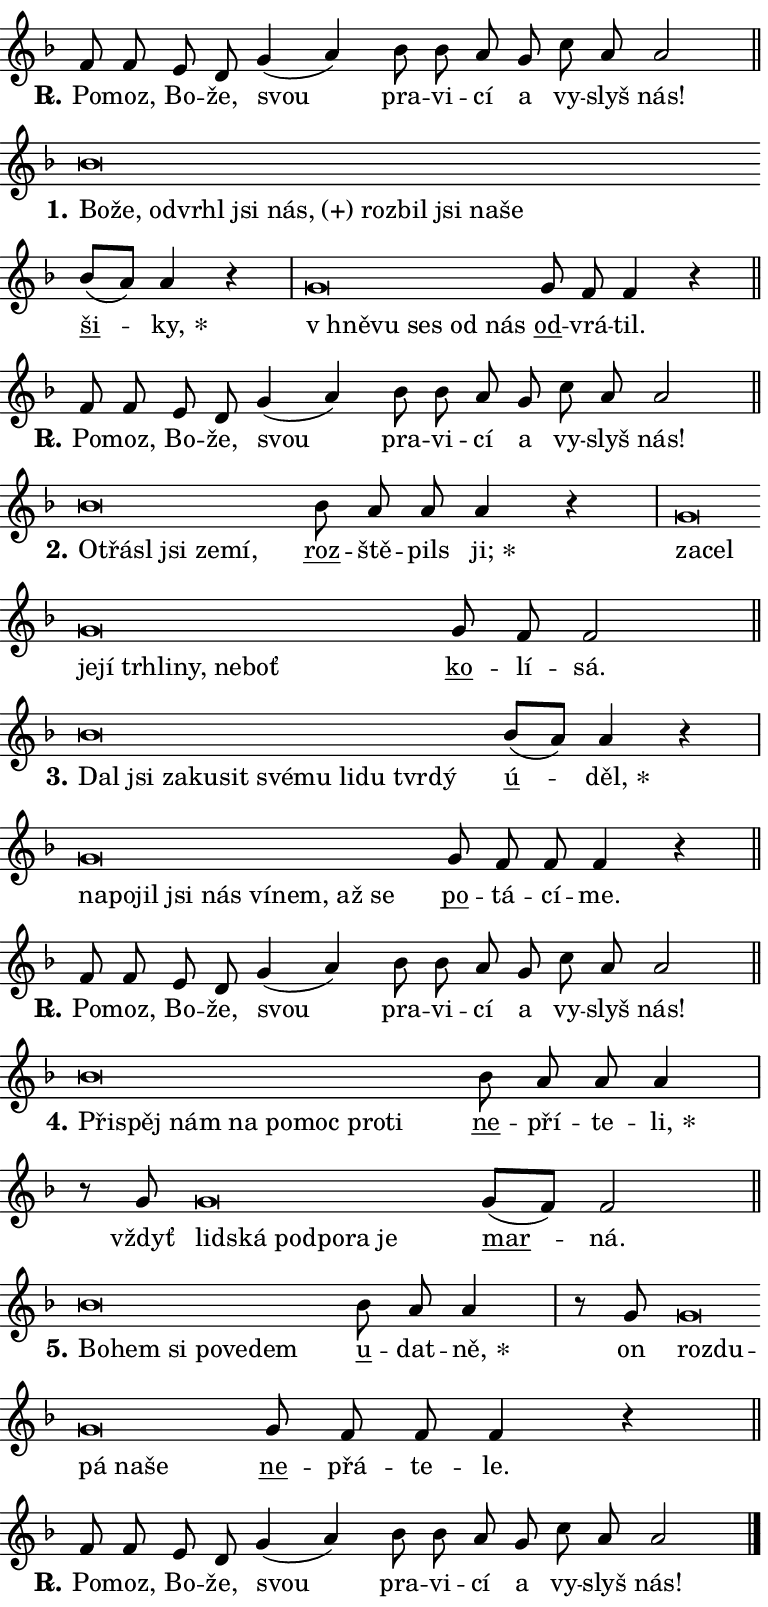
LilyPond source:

\version "2.24.0"
\header { tagline = "" }
\paper {
  indent = 0\cm
  top-margin = 0\cm
  right-margin = 0.13\cm % to fit lyric hyphens
  bottom-margin = 0\cm
  left-margin = 0\cm
  paper-width = 13\cm
  page-breaking = #ly:one-page-breaking
  system-system-spacing.basic-distance = #11
  score-system-spacing.basic-distance = #11
  ragged-last = ##f
}


%% Author: Thomas Morley
%% https://lists.gnu.org/archive/html/lilypond-user/2020-05/msg00002.html
#(define (line-position grob)
"Returns position of @var[grob} in current system:
   @code{'start}, if at first time-step
   @code{'end}, if at last time-step
   @code{'middle} otherwise
"
  (let* ((col (ly:item-get-column grob))
         (ln (ly:grob-object col 'left-neighbor))
         (rn (ly:grob-object col 'right-neighbor))
         (col-to-check-left (if (ly:grob? ln) ln col))
         (col-to-check-right (if (ly:grob? rn) rn col))
         (break-dir-left
           (and
             (ly:grob-property col-to-check-left 'non-musical #f)
             (ly:item-break-dir col-to-check-left)))
         (break-dir-right
           (and
             (ly:grob-property col-to-check-right 'non-musical #f)
             (ly:item-break-dir col-to-check-right))))
        (cond ((eqv? 1 break-dir-left) 'start)
              ((eqv? -1 break-dir-right) 'end)
              (else 'middle))))

#(define (tranparent-at-line-position vctor)
  (lambda (grob)
  "Relying on @code{line-position} select the relevant enry from @var{vctor}.
Used to determine transparency,"
    (case (line-position grob)
      ((end) (not (vector-ref vctor 0)))
      ((middle) (not (vector-ref vctor 1)))
      ((start) (not (vector-ref vctor 2))))))

noteHeadBreakVisibility =
#(define-music-function (break-visibility)(vector?)
"Makes @code{NoteHead}s transparent relying on @var{break-visibility}"
#{
  \override NoteHead.transparent =
    #(tranparent-at-line-position break-visibility)
#})

#(define delete-ledgers-for-transparent-note-heads
  (lambda (grob)
    "Reads whether a @code{NoteHead} is transparent.
If so this @code{NoteHead} is removed from @code{'note-heads} from
@var{grob}, which is supposed to be @code{LedgerLineSpanner}.
As a result ledgers are not printed for this @code{NoteHead}"
    (let* ((nhds-array (ly:grob-object grob 'note-heads))
           (nhds-list
             (if (ly:grob-array? nhds-array)
                 (ly:grob-array->list nhds-array)
                 '()))
           ;; Relies on the transparent-property being done before
           ;; Staff.LedgerLineSpanner.after-line-breaking is executed.
           ;; This is fragile ...
           (to-keep
             (remove
               (lambda (nhd)
                 (ly:grob-property nhd 'transparent #f))
               nhds-list)))
      ;; TODO find a better method to iterate over grob-arrays, similiar
      ;; to filter/remove etc for lists
      ;; For now rebuilt from scratch
      (set! (ly:grob-object grob 'note-heads)  '())
      (for-each
        (lambda (nhd)
          (ly:pointer-group-interface::add-grob grob 'note-heads nhd))
        to-keep))))

squashNotes = {
  \override NoteHead.X-extent = #'(-0.2 . 0.2)
  \override NoteHead.Y-extent = #'(-0.75 . 0)
  \override NoteHead.stencil =
    #(lambda (grob)
       (let ((pos (ly:grob-property grob 'staff-position)))
         (begin
           (if (< pos -7) (display "ERROR: Lower brevis then expected\n") (display ""))
           (if (<= pos -6) ly:text-interface::print ly:note-head::print))))
}
unSquashNotes = {
  \revert NoteHead.X-extent
  \revert NoteHead.Y-extent
  \revert NoteHead.stencil
}

hideNotes = \noteHeadBreakVisibility #begin-of-line-visible
unHideNotes = \noteHeadBreakVisibility #all-visible

% work-around for resetting accidentals
% https://lilypond.org/doc/v2.23/Documentation/notation/displaying-rhythms#unmetered-music
cadenzaMeasure = {
  \cadenzaOff
  \partial 1024 s1024
  \cadenzaOn
}

#(define-markup-command (accent layout props text) (markup?)
  "Underline accented syllable"
  (interpret-markup layout props
    #{\markup \override #'(offset . 4.3) \underline { #text }#}))

responsum = \markup \concat {
  "R" \hspace #-1.05 \path #0.1 #'((moveto 0 0.07) (lineto 0.9 0.8)) \hspace #0.05 "."
}

spaceSize = #0.6828661417322834 % exact space size for TeX Gyre Schola

\layout {
  \context {
    \Staff
    \remove "Time_signature_engraver"
    \override LedgerLineSpanner.after-line-breaking = #delete-ledgers-for-transparent-note-heads
  }
  \context {
    \Lyrics {
      \override LyricSpace.minimum-distance = \spaceSize
      \override LyricText.font-name = #"TeX Gyre Schola"
      \override LyricText.font-size = 1
      \override StanzaNumber.font-name = #"TeX Gyre Schola Bold"
      \override StanzaNumber.font-size = 1
    }
  }
  \context {
    \Score 
    \override NoteHead.text =
      #(lambda (grob) 
        (let ((pos (ly:grob-property grob 'staff-position)))
          #{\markup {
            \combine
              \halign #-0.55 \raise #(if (= pos -6) 0 0.5) \override #'(thickness . 2) \draw-line #'(3.2 . 0)
              \musicglyph "noteheads.sM1"
          }#}))
  }
}

% magnetic-lyrics.ily
%
%   written by
%     Jean Abou Samra <jean@abou-samra.fr>
%     Werner Lemberg <wl@gnu.org>
%
%   adapted by
%     Jiri Hon <jiri.hon@gmail.com>
%
% Version 2022-Apr-15

% https://www.mail-archive.com/lilypond-user@gnu.org/msg149350.html

#(define (Left_hyphen_pointer_engraver context)
   "Collect syllable-hyphen-syllable occurrences in lyrics and store
them in properties.  This engraver only looks to the left.  For
example, if the lyrics input is @code{foo -- bar}, it does the
following.

@itemize @bullet
@item
Set the @code{text} property of the @code{LyricHyphen} grob between
@q{foo} and @q{bar} to @code{foo}.

@item
Set the @code{left-hyphen} property of the @code{LyricText} grob with
text @q{foo} to the @code{LyricHyphen} grob between @q{foo} and
@q{bar}.
@end itemize

Use this auxiliary engraver in combination with the
@code{lyric-@/text::@/apply-@/magnetic-@/offset!} hook."
   (let ((hyphen #f)
         (text #f))
     (make-engraver
      (acknowledgers
       ((lyric-syllable-interface engraver grob source-engraver)
        (set! text grob)))
      (end-acknowledgers
       ((lyric-hyphen-interface engraver grob source-engraver)
        ;(when (not (grob::has-interface grob 'lyric-space-interface))
          (set! hyphen grob)));)
      ((stop-translation-timestep engraver)
       (when (and text hyphen)
         (ly:grob-set-object! text 'left-hyphen hyphen))
       (set! text #f)
       (set! hyphen #f)))))

#(define (lyric-text::apply-magnetic-offset! grob)
   "If the space between two syllables is less than the value in
property @code{LyricText@/.details@/.squash-threshold}, move the right
syllable to the left so that it gets concatenated with the left
syllable.

Use this function as a hook for
@code{LyricText@/.after-@/line-@/breaking} if the
@code{Left_@/hyphen_@/pointer_@/engraver} is active."
   (let ((hyphen (ly:grob-object grob 'left-hyphen #f)))
     (when hyphen
       (let ((left-text (ly:spanner-bound hyphen LEFT)))
         (when (grob::has-interface left-text 'lyric-syllable-interface)
           (let* ((common (ly:grob-common-refpoint grob left-text X))
                  (this-x-ext (ly:grob-extent grob common X))
                  (left-x-ext
                   (begin
                     ;; Trigger magnetism for left-text.
                     (ly:grob-property left-text 'after-line-breaking)
                     (ly:grob-extent left-text common X)))
                  ;; `delta` is the gap width between two syllables.
                  (delta (- (interval-start this-x-ext)
                            (interval-end left-x-ext)))
                  (details (ly:grob-property grob 'details))
                  (threshold (assoc-get 'squash-threshold details 0.2)))
             (when (< delta threshold)
               (let* (;; We have to manipulate the input text so that
                      ;; ligatures crossing syllable boundaries are not
                      ;; disabled.  For languages based on the Latin
                      ;; script this is essentially a beautification.
                      ;; However, for non-Western scripts it can be a
                      ;; necessity.
                      (lt (ly:grob-property left-text 'text))
                      (rt (ly:grob-property grob 'text))
                      (is-space (grob::has-interface hyphen 'lyric-space-interface))
                      (space (if is-space " " ""))
                      (extra-delta (if is-space spaceSize 0))
                      ;; Append new syllable.
                      (ltrt-space (if (and (string? lt) (string? rt))
                                (string-append lt space rt)
                                (make-concat-markup (list lt space rt))))
                      ;; Right-align `ltrt` to the right side.
                      (ltrt-space-markup (grob-interpret-markup
                               grob
                               (make-translate-markup
                                (cons (interval-length this-x-ext) 0)
                                (make-right-align-markup ltrt-space)))))
                 (begin
                   ;; Don't print `left-text`.
                   (ly:grob-set-property! left-text 'stencil #f)
                   ;; Set text and stencil (which holds all collected
                   ;; syllables so far) and shift it to the left.
                   (ly:grob-set-property! grob 'text ltrt-space)
                   (ly:grob-set-property! grob 'stencil ltrt-space-markup)
                   (ly:grob-translate-axis! grob (- (- delta extra-delta)) X))))))))))


#(define (lyric-hyphen::displace-bounds-first grob)
   ;; Make very sure this callback isn't triggered too early.
   (let ((left (ly:spanner-bound grob LEFT))
         (right (ly:spanner-bound grob RIGHT)))
     (ly:grob-property left 'after-line-breaking)
     (ly:grob-property right 'after-line-breaking)
     (ly:lyric-hyphen::print grob)))

squashThreshold = #0.4

\layout {
  \context {
    \Lyrics
    \consists #Left_hyphen_pointer_engraver
    \override LyricText.after-line-breaking =
      #lyric-text::apply-magnetic-offset!
    \override LyricHyphen.stencil = #lyric-hyphen::displace-bounds-first
    \override LyricText.details.squash-threshold = \squashThreshold
    \override LyricHyphen.minimum-distance = 0
    \override LyricHyphen.minimum-length = \squashThreshold
  }
}

squashText = \override LyricText.details.squash-threshold = 9999
unSquashText = \override LyricText.details.squash-threshold = \squashThreshold

leftText = \override LyricText.self-alignment-X = #LEFT
unLeftText = \revert LyricText.self-alignment-X

starOffset = #(lambda (grob) 
                (let ((x_offset (ly:self-alignment-interface::aligned-on-x-parent grob)))
                  (if (= x_offset 0) 0 (+ x_offset 1.2))))

star = #(define-music-function (syllable)(string?)
"Append star separator at the end of a syllable"
#{
  \once \override LyricText.X-offset = #starOffset
  \lyricmode { \markup {
    #syllable
    \override #'((font-name . "TeX Gyre Schola Bold")) \hspace #0.2 \lower #0.65 \larger "*"
  } }
#})

starAccent = #(define-music-function (syllable)(string?)
"Append star separator at the end of a syllable and make accent"
#{
  \once \override LyricText.X-offset = #starOffset
  \lyricmode { \markup {
    \accent #syllable
    \override #'((font-name . "TeX Gyre Schola Bold")) \hspace #0.2 \lower #0.65 \larger "*"
  } }
#})

breath = #(define-music-function (syllable)(string?)
"Append breathing indicator at the end of a syllable"
#{
  \lyricmode { \markup { #syllable "+" } }
#})

optionalBreath = #(define-music-function (syllable)(string?)
"Append optional breathing indicator at the end of a syllable"
#{
  \lyricmode { \markup { #syllable "(+)" } }
#})


\score {
    <<
        \new Voice = "melody" { \cadenzaOn \key f \major \relative { f'8 f e d g4( a) \bar "" bes8 bes a g \bar "" c a a2 \cadenzaMeasure \bar "||" \break } }
        \new Lyrics \lyricsto "melody" { \lyricmode { \set stanza = \responsum
Po -- moz, Bo -- že, svou pra -- vi -- cí a vy -- slyš nás! } }
    >>
    \layout {}
}

\score {
    <<
        \new Voice = "melody" { \cadenzaOn \key f \major \relative { \squashNotes bes'\breve*1/16 \hideNotes \breve*1/16 \bar "" \breve*1/16 \bar "" \breve*1/16 \bar "" \breve*1/16 \bar "" \breve*1/16 \bar "" \breve*1/16 \bar "" \breve*1/16 \bar "" \breve*1/16 \bar "" \breve*1/16 \bar "" \breve*1/16 \breve*1/16 \bar "" \unHideNotes \unSquashNotes \bar "" bes8[( a)] a4 r \cadenzaMeasure \bar "|" \squashNotes g\breve*1/16 \hideNotes \breve*1/16 \bar "" \breve*1/16 \bar "" \breve*1/16 \breve*1/16 \bar "" \unHideNotes \unSquashNotes \bar "" g8 f f4 r \cadenzaMeasure \bar "||" \break } }
        \new Lyrics \lyricsto "melody" { \lyricmode { \set stanza = "1."
\leftText Bo -- \squashText že, od -- vr -- hl jsi \optionalBreath nás, roz -- bil jsi na -- še \unLeftText \unSquashText \markup \accent ši -- \star ky, \leftText "v hně" -- \squashText vu ses od nás \unLeftText \unSquashText \markup \accent od -- vrá -- til. } }
    >>
    \layout {}
}

\score {
    <<
        \new Voice = "melody" { \cadenzaOn \key f \major \relative { f'8 f e d g4( a) \bar "" bes8 bes a g \bar "" c a a2 \cadenzaMeasure \bar "||" \break } }
        \new Lyrics \lyricsto "melody" { \lyricmode { \set stanza = \responsum
Po -- moz, Bo -- že, svou pra -- vi -- cí a vy -- slyš nás! } }
    >>
    \layout {}
}

\score {
    <<
        \new Voice = "melody" { \cadenzaOn \key f \major \relative { \squashNotes bes'\breve*1/16 \hideNotes \breve*1/16 \bar "" \breve*1/16 \bar "" \breve*1/16 \breve*1/16 \bar "" \unHideNotes \unSquashNotes \bar "" bes8 a a a4 r \cadenzaMeasure \bar "|" \squashNotes g\breve*1/16 \hideNotes \breve*1/16 \bar "" \breve*1/16 \bar "" \breve*1/16 \bar "" \breve*1/16 \bar "" \breve*1/16 \bar "" \breve*1/16 \bar "" \breve*1/16 \breve*1/16 \bar "" \unHideNotes \unSquashNotes \bar "" g8 f f2 \cadenzaMeasure \bar "||" \break } }
        \new Lyrics \lyricsto "melody" { \lyricmode { \set stanza = "2."
\leftText Otřá -- \squashText sl jsi ze -- mí, \unLeftText \unSquashText \markup \accent roz -- ště -- pils \star ji; \leftText za -- \squashText cel je -- jí trh -- li -- ny, ne -- boť \unLeftText \unSquashText \markup \accent ko -- lí -- sá. } }
    >>
    \layout {}
}

\score {
    <<
        \new Voice = "melody" { \cadenzaOn \key f \major \relative { \squashNotes bes'\breve*1/16 \hideNotes \breve*1/16 \bar "" \breve*1/16 \bar "" \breve*1/16 \bar "" \breve*1/16 \bar "" \breve*1/16 \bar "" \breve*1/16 \bar "" \breve*1/16 \bar "" \breve*1/16 \bar "" \breve*1/16 \breve*1/16 \bar "" \unHideNotes \unSquashNotes \bar "" bes8[( a)] a4 r \cadenzaMeasure \bar "|" \squashNotes g\breve*1/16 \hideNotes \breve*1/16 \bar "" \breve*1/16 \bar "" \breve*1/16 \bar "" \breve*1/16 \bar "" \breve*1/16 \bar "" \breve*1/16 \bar "" \breve*1/16 \breve*1/16 \bar "" \unHideNotes \unSquashNotes \bar "" g8 f f f4 r \cadenzaMeasure \bar "||" \break } }
        \new Lyrics \lyricsto "melody" { \lyricmode { \set stanza = "3."
\leftText Dal \squashText jsi za -- ku -- sit své -- mu li -- du tvr -- dý \unLeftText \unSquashText \markup \accent ú -- \star děl, \leftText na -- \squashText po -- jil jsi nás ví -- nem, až se \unLeftText \unSquashText \markup \accent po -- tá -- cí -- me. } }
    >>
    \layout {}
}

\score {
    <<
        \new Voice = "melody" { \cadenzaOn \key f \major \relative { f'8 f e d g4( a) \bar "" bes8 bes a g \bar "" c a a2 \cadenzaMeasure \bar "||" \break } }
        \new Lyrics \lyricsto "melody" { \lyricmode { \set stanza = \responsum
Po -- moz, Bo -- že, svou pra -- vi -- cí a vy -- slyš nás! } }
    >>
    \layout {}
}

\score {
    <<
        \new Voice = "melody" { \cadenzaOn \key f \major \relative { \squashNotes bes'\breve*1/16 \hideNotes \breve*1/16 \bar "" \breve*1/16 \bar "" \breve*1/16 \bar "" \breve*1/16 \bar "" \breve*1/16 \bar "" \breve*1/16 \breve*1/16 \bar "" \unHideNotes \unSquashNotes \bar "" bes8 a a a4 \cadenzaMeasure \bar "|" r8 g8 \squashNotes g\breve*1/16 \hideNotes \breve*1/16 \bar "" \breve*1/16 \bar "" \breve*1/16 \bar "" \breve*1/16 \breve*1/16 \bar "" \unHideNotes \unSquashNotes \bar "" g8[( f)] f2 \cadenzaMeasure \bar "||" \break } }
        \new Lyrics \lyricsto "melody" { \lyricmode { \set stanza = "4."
\leftText Při -- \squashText spěj nám na po -- moc pro -- ti \unLeftText \unSquashText \markup \accent ne -- pří -- te -- \star li, vždyť \leftText lid -- \squashText ská pod -- po -- ra je \unLeftText \unSquashText \markup \accent mar -- ná. } }
    >>
    \layout {}
}

\score {
    <<
        \new Voice = "melody" { \cadenzaOn \key f \major \relative { \squashNotes bes'\breve*1/16 \hideNotes \breve*1/16 \bar "" \breve*1/16 \bar "" \breve*1/16 \bar "" \breve*1/16 \breve*1/16 \bar "" \unHideNotes \unSquashNotes \bar "" bes8 a a4 \cadenzaMeasure \bar "|" r8 g8 \squashNotes g\breve*1/16 \hideNotes \breve*1/16 \bar "" \breve*1/16 \bar "" \breve*1/16 \breve*1/16 \bar "" \unHideNotes \unSquashNotes \bar "" g8 f f f4 r \cadenzaMeasure \bar "||" \break } }
        \new Lyrics \lyricsto "melody" { \lyricmode { \set stanza = "5."
\leftText Bo -- \squashText hem si po -- ve -- dem \unLeftText \unSquashText \markup \accent u -- dat -- \star ně, on \leftText roz -- \squashText du -- pá na -- še \unLeftText \unSquashText \markup \accent ne -- přá -- te -- le. } }
    >>
    \layout {}
}

\score {
    <<
        \new Voice = "melody" { \cadenzaOn \key f \major \relative { f'8 f e d g4( a) \bar "" bes8 bes a g \bar "" c a a2 \cadenzaMeasure \bar "||" \break } \bar "|." }
        \new Lyrics \lyricsto "melody" { \lyricmode { \set stanza = \responsum
Po -- moz, Bo -- že, svou pra -- vi -- cí a vy -- slyš nás! } }
    >>
    \layout {}
}
